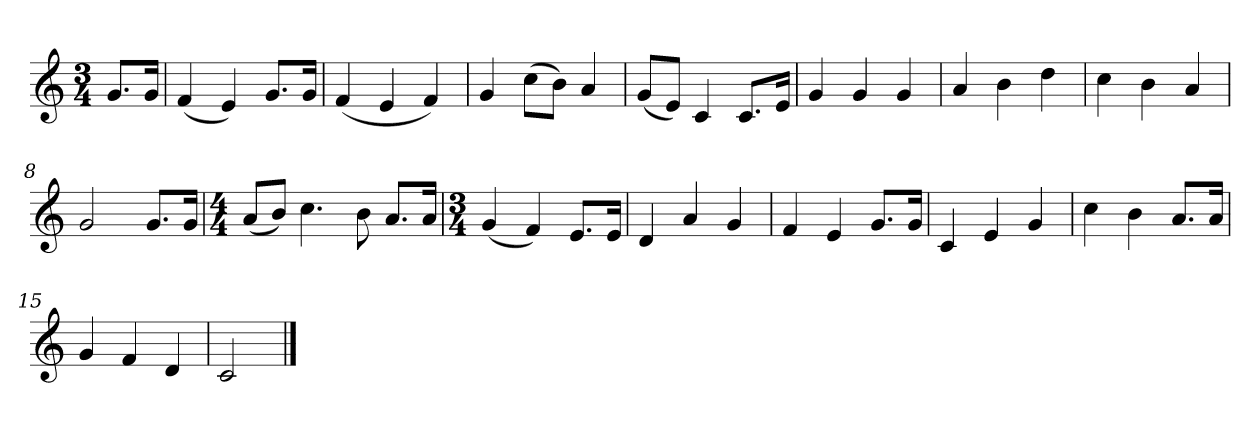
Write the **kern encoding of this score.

**kern
*part1
*staff1
*k[]
*M3/4
*MM120
=
8.gL
16gJk
=1
(4f
4e)
8.gL
16gJk
=2
(4f
4e
4f)
=3
4g
(8ccL
8bJ)
4a
=4
(8gL
8eJ)
4c
8.cL
16eJk
=5
4g
4g
4g
=6
4a
4b
4dd
=7
4cc
4b
4a
=8
2g
8.gL
16gJk
=9
*M4/4
(8aL
8bJ)
4.cc
8b
8.aL
16aJk
=10
*M3/4
(4g
4f)
8.eL
16eJk
=11
4d
4a
4g
=12
4f
4e
8.gL
16gJk
=13
4c
4e
4g
=14
4cc
4b
8.aL
16aJk
=15
4g
4f
4d
=16
2c
==
*-
